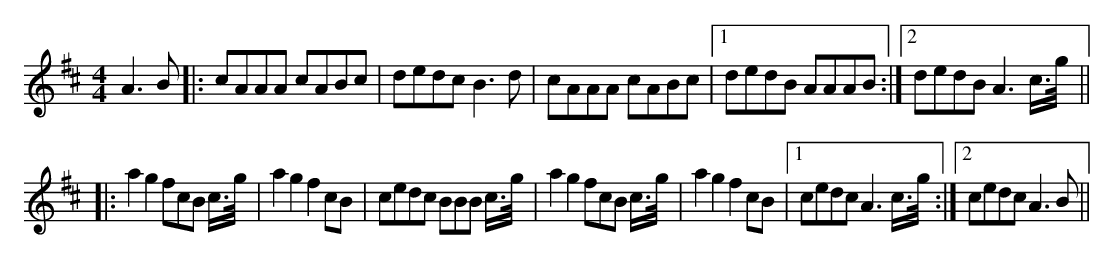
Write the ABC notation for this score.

X:1
M:4/4
K:D
A3B|:cAAA cABc|dedc B3d|cAAA cABc|1 dedB AAAB:|2 dedB A3c3/4g/4||
|:a2g2 fcB c3/4g/4|a2g2 f2cB|cedc BBB c3/4g/4|a2g2 fcB c3/4g/4|a2g2 f2cB|1 cedc A3 c3/4g/4:|2 cedc A3B||
